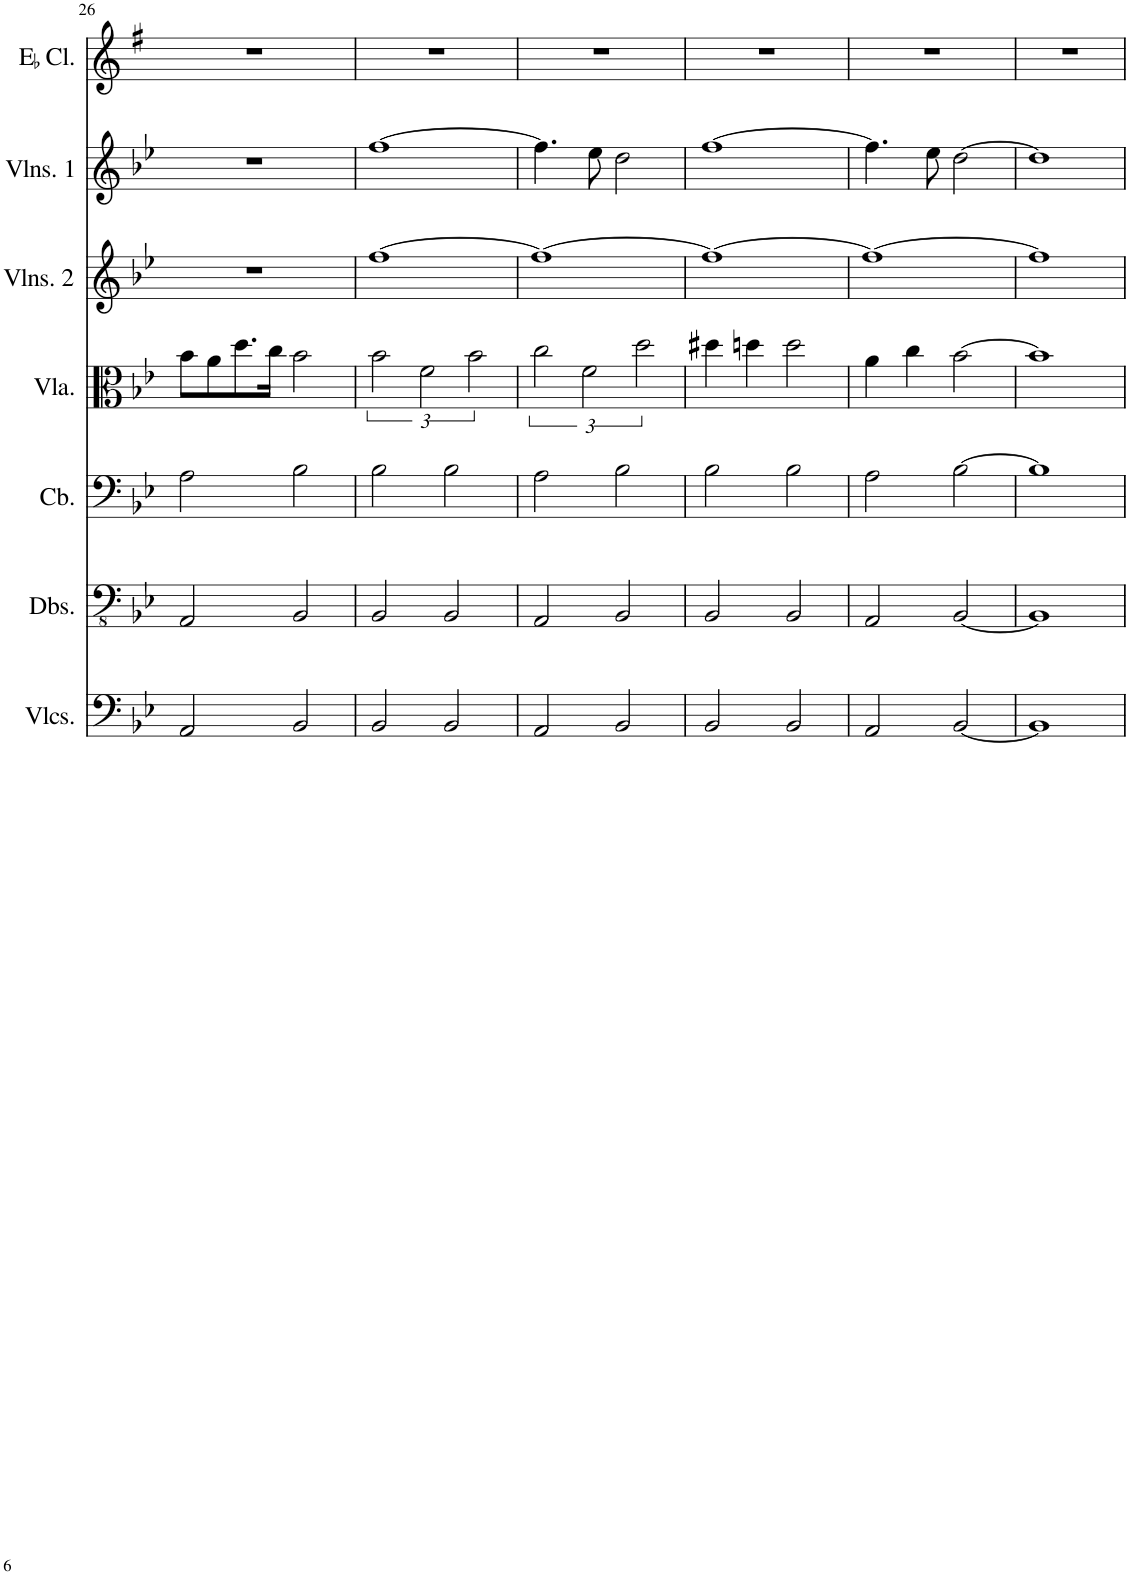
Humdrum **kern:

**kern	**kern	**kern	**kern	**kern	**kern	**kern
*part7	*part6	*part5	*part4	*part3	*part2	*part1
*staff7	*staff6	*staff5	*staff4	*staff3	*staff2	*staff1
*I"Violoncellos	*I"Double Basses	*I"Contrabass	*I"Viola	*I"Violins 2	*I"Violins 1	*I"EaccidentalFlat Clarinet
*I'Vlcs.	*I'Dbs.	*I'Cb.	*I'Vla.	*I'Vlns. 2	*I'Vlns. 1	*I'EaccidentalFlat Cl.
!!LO:PB:g=z
*clefF4	*clefFv4	*clefF4	*clefC3	*clefG2	*clefG2	*clefG2
*	*	*Trd7c12	*	*	*	*Trd-2c-3
*k[b-e-]	*k[b-e-]	*k[b-e-]	*k[b-e-]	*k[b-e-]	*k[b-e-]	*k[f#]
=26	=26	=26	=26	=26	=26	=26
2AA/	2AAA/	2A\	8b-\L	1r	1r	1r
.	.	.	8a\	.	.	.
.	.	.	8.dd\	.	.	.
.	.	.	16cc\Jk	.	.	.
2BB-/	2BBB-/	2B-\	2b-\	.	.	.
=27	=27	=27	=27	=27	=27	=27
2BB-/	2BBB-/	2B-\	3b-\	[1ff	[1ff	1r
.	.	.	3f\	.	.	.
2BB-/	2BBB-/	2B-\	.	.	.	.
.	.	.	3b-\	.	.	.
=28	=28	=28	=28	=28	=28	=28
2AA/	2AAA/	2A\	3cc\	1ff_	4.ff\]	1r
.	.	.	3f\	.	.	.
.	.	.	.	.	8ee-\	.
2BB-/	2BBB-/	2B-\	.	.	2dd\	.
.	.	.	3dd\	.	.	.
=29	=29	=29	=29	=29	=29	=29
2BB-/	2BBB-/	2B-\	4dd#X\	1ff_	[1ff	1r
.	.	.	4ddn\	.	.	.
2BB-/	2BBB-/	2B-\	2dd\	.	.	.
=30	=30	=30	=30	=30	=30	=30
2AA/	2AAA/	2A\	4a\	1ff_	4.ff\]	1r
.	.	.	4cc\	.	.	.
.	.	.	.	.	8ee-\	.
[2BB-/	[2BBB-/	[2B-\	[2b-\	.	[2dd\	.
=31	=31	=31	=31	=31	=31	=31
1BB-]	1BBB-]	1B-]	1b-]	1ff]	1dd]	1r
=	=	=	=	=	=	=
*-	*-	*-	*-	*-	*-	*-
